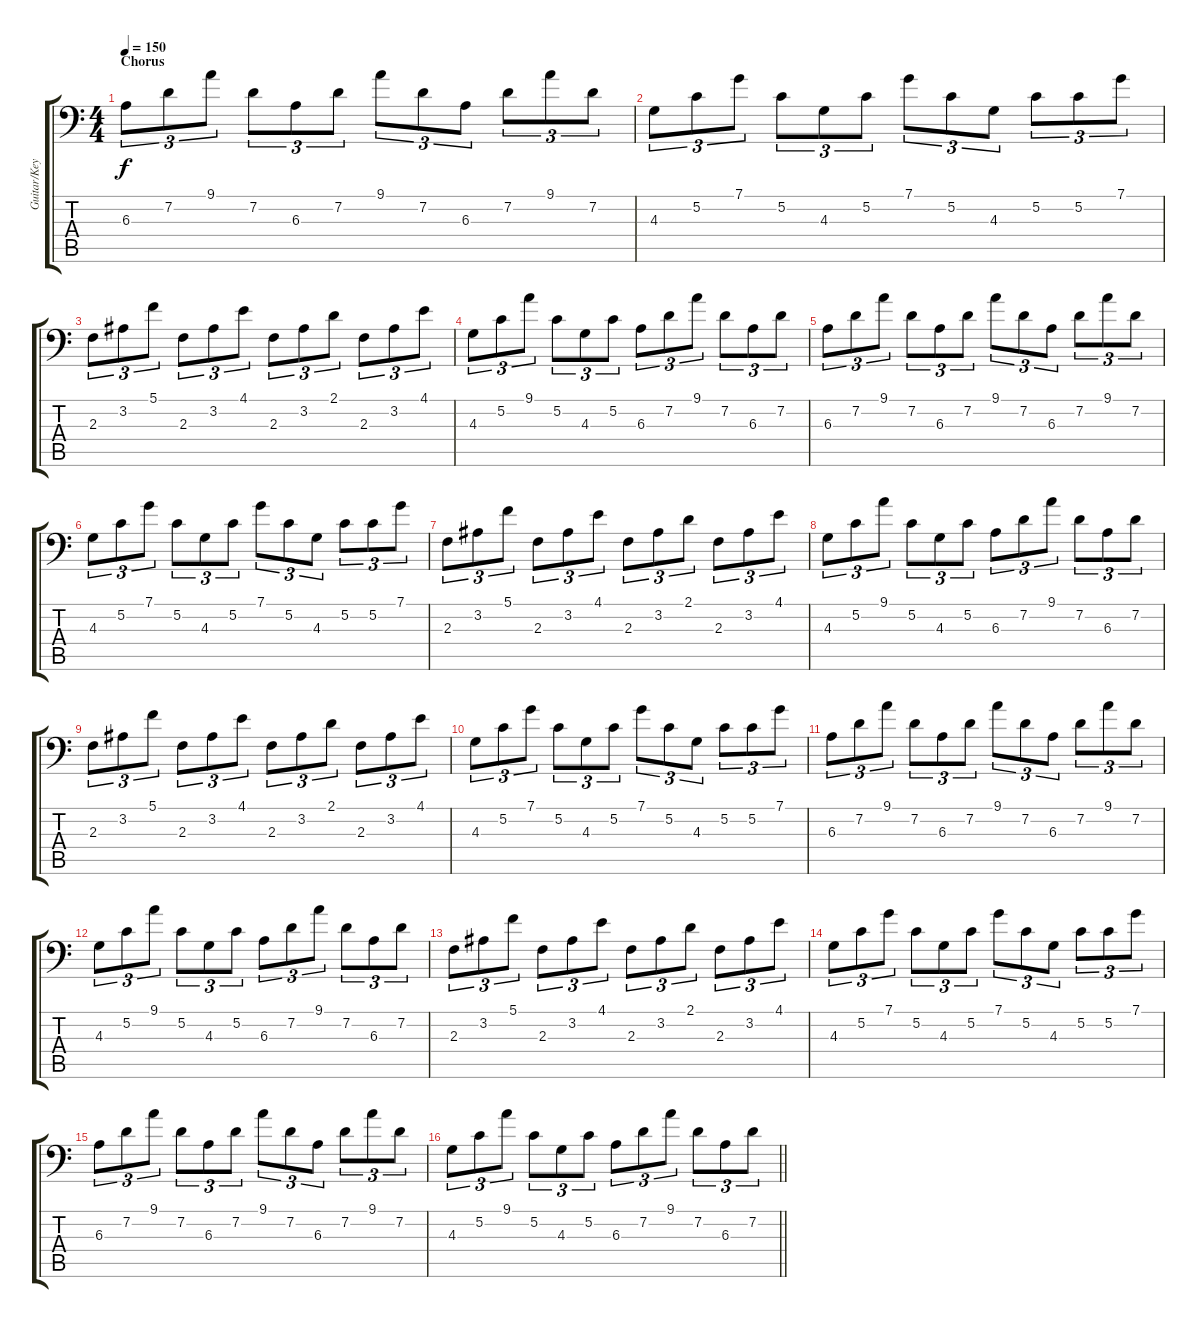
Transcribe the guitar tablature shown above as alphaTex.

\track ("Guitar/Keyboard" "Guitar/Key") {instrument lead8bassandlead}
\staff {score tabs}
\tuning (C4 G3 Eb3 Bb2 F2 Bb1) {hide}
\ts (4 4)
\section ("" "Chorus")
\tempo 150
\clef f4
\ks c
6.3.8{tu (3 2) dy f volume 11 instrument lead8bassandlead} 7.2.8{tu (3 2)} 9.1.8{tu (3 2)} 7.2.8{tu (3 2)} 6.3.8{tu (3 2)} 7.2.8{tu (3 2)} 9.1.8{tu (3 2)} 7.2.8{tu (3 2)} 6.3.8{tu (3 2)} 7.2.8{tu (3 2)} 9.1.8{tu (3 2)} 7.2.8{tu (3 2)} |
4.3.8{tu (3 2)} 5.2.8{tu (3 2)} 7.1.8{tu (3 2)} 5.2.8{tu (3 2)} 4.3.8{tu (3 2)} 5.2.8{tu (3 2)} 7.1.8{tu (3 2)} 5.2.8{tu (3 2)} 4.3.8{tu (3 2)} 5.2.8{tu (3 2)} 5.2.8{tu (3 2)} 7.1.8{tu (3 2)} |
2.3.8{tu (3 2)} 3.2.8{tu (3 2)} 5.1.8{tu (3 2)} 2.3.8{tu (3 2)} 3.2.8{tu (3 2)} 4.1.8{tu (3 2)} 2.3.8{tu (3 2)} 3.2.8{tu (3 2)} 2.1.8{tu (3 2)} 2.3.8{tu (3 2)} 3.2.8{tu (3 2)} 4.1.8{tu (3 2)} |
4.3.8{tu (3 2)} 5.2.8{tu (3 2)} 9.1.8{tu (3 2)} 5.2.8{tu (3 2)} 4.3.8{tu (3 2)} 5.2.8{tu (3 2)} 6.3.8{tu (3 2)} 7.2.8{tu (3 2)} 9.1.8{tu (3 2)} 7.2.8{tu (3 2)} 6.3.8{tu (3 2)} 7.2.8{tu (3 2)} |
6.3.8{tu (3 2) volume 11 instrument lead8bassandlead} 7.2.8{tu (3 2)} 9.1.8{tu (3 2)} 7.2.8{tu (3 2)} 6.3.8{tu (3 2)} 7.2.8{tu (3 2)} 9.1.8{tu (3 2)} 7.2.8{tu (3 2)} 6.3.8{tu (3 2)} 7.2.8{tu (3 2)} 9.1.8{tu (3 2)} 7.2.8{tu (3 2)} |
4.3.8{tu (3 2)} 5.2.8{tu (3 2)} 7.1.8{tu (3 2)} 5.2.8{tu (3 2)} 4.3.8{tu (3 2)} 5.2.8{tu (3 2)} 7.1.8{tu (3 2)} 5.2.8{tu (3 2)} 4.3.8{tu (3 2)} 5.2.8{tu (3 2)} 5.2.8{tu (3 2)} 7.1.8{tu (3 2)} |
2.3.8{tu (3 2)} 3.2.8{tu (3 2)} 5.1.8{tu (3 2)} 2.3.8{tu (3 2)} 3.2.8{tu (3 2)} 4.1.8{tu (3 2)} 2.3.8{tu (3 2)} 3.2.8{tu (3 2)} 2.1.8{tu (3 2)} 2.3.8{tu (3 2)} 3.2.8{tu (3 2)} 4.1.8{tu (3 2)} |
4.3.8{tu (3 2)} 5.2.8{tu (3 2)} 9.1.8{tu (3 2)} 5.2.8{tu (3 2)} 4.3.8{tu (3 2)} 5.2.8{tu (3 2)} 6.3.8{tu (3 2)} 7.2.8{tu (3 2)} 9.1.8{tu (3 2)} 7.2.8{tu (3 2)} 6.3.8{tu (3 2)} 7.2.8{tu (3 2)} |
2.3.8{tu (3 2)} 3.2.8{tu (3 2)} 5.1.8{tu (3 2)} 2.3.8{tu (3 2)} 3.2.8{tu (3 2)} 4.1.8{tu (3 2)} 2.3.8{tu (3 2)} 3.2.8{tu (3 2)} 2.1.8{tu (3 2)} 2.3.8{tu (3 2)} 3.2.8{tu (3 2)} 4.1.8{tu (3 2)} |
4.3.8{tu (3 2)} 5.2.8{tu (3 2)} 7.1.8{tu (3 2)} 5.2.8{tu (3 2)} 4.3.8{tu (3 2)} 5.2.8{tu (3 2)} 7.1.8{tu (3 2)} 5.2.8{tu (3 2)} 4.3.8{tu (3 2)} 5.2.8{tu (3 2)} 5.2.8{tu (3 2)} 7.1.8{tu (3 2)} |
6.3.8{tu (3 2)} 7.2.8{tu (3 2)} 9.1.8{tu (3 2)} 7.2.8{tu (3 2)} 6.3.8{tu (3 2)} 7.2.8{tu (3 2)} 9.1.8{tu (3 2)} 7.2.8{tu (3 2)} 6.3.8{tu (3 2)} 7.2.8{tu (3 2)} 9.1.8{tu (3 2)} 7.2.8{tu (3 2)} |
4.3.8{tu (3 2)} 5.2.8{tu (3 2)} 9.1.8{tu (3 2)} 5.2.8{tu (3 2)} 4.3.8{tu (3 2)} 5.2.8{tu (3 2)} 6.3.8{tu (3 2)} 7.2.8{tu (3 2)} 9.1.8{tu (3 2)} 7.2.8{tu (3 2)} 6.3.8{tu (3 2)} 7.2.8{tu (3 2)} |
2.3.8{tu (3 2)} 3.2.8{tu (3 2)} 5.1.8{tu (3 2)} 2.3.8{tu (3 2)} 3.2.8{tu (3 2)} 4.1.8{tu (3 2)} 2.3.8{tu (3 2)} 3.2.8{tu (3 2)} 2.1.8{tu (3 2)} 2.3.8{tu (3 2)} 3.2.8{tu (3 2)} 4.1.8{tu (3 2)} |
4.3.8{tu (3 2)} 5.2.8{tu (3 2)} 7.1.8{tu (3 2)} 5.2.8{tu (3 2)} 4.3.8{tu (3 2)} 5.2.8{tu (3 2)} 7.1.8{tu (3 2)} 5.2.8{tu (3 2)} 4.3.8{tu (3 2)} 5.2.8{tu (3 2)} 5.2.8{tu (3 2)} 7.1.8{tu (3 2)} |
6.3.8{tu (3 2)} 7.2.8{tu (3 2)} 9.1.8{tu (3 2)} 7.2.8{tu (3 2)} 6.3.8{tu (3 2)} 7.2.8{tu (3 2)} 9.1.8{tu (3 2)} 7.2.8{tu (3 2)} 6.3.8{tu (3 2)} 7.2.8{tu (3 2)} 9.1.8{tu (3 2)} 7.2.8{tu (3 2)} |
\barLineRight lightlight
4.3.8{tu (3 2)} 5.2.8{tu (3 2)} 9.1.8{tu (3 2)} 5.2.8{tu (3 2)} 4.3.8{tu (3 2)} 5.2.8{tu (3 2)} 6.3.8{tu (3 2)} 7.2.8{tu (3 2)} 9.1.8{tu (3 2)} 7.2.8{tu (3 2)} 6.3.8{tu (3 2)} 7.2.8{tu (3 2)}
